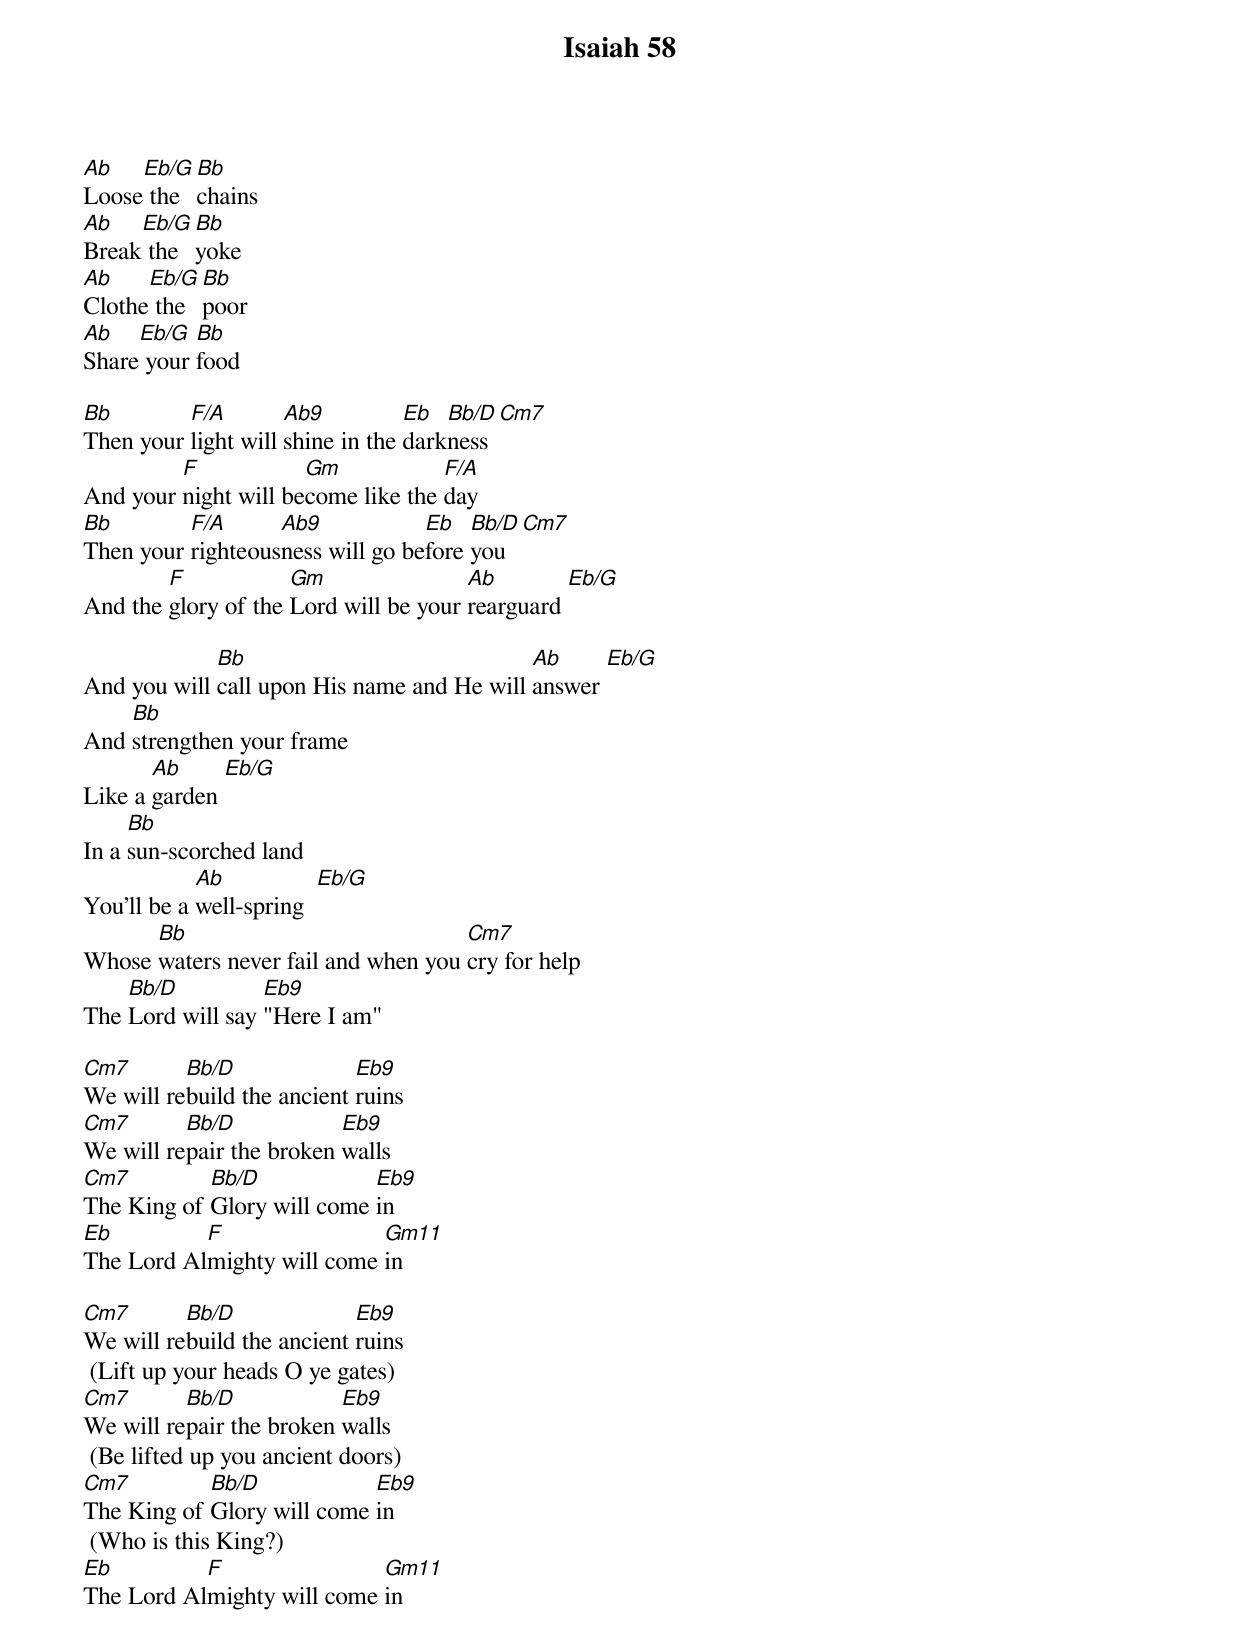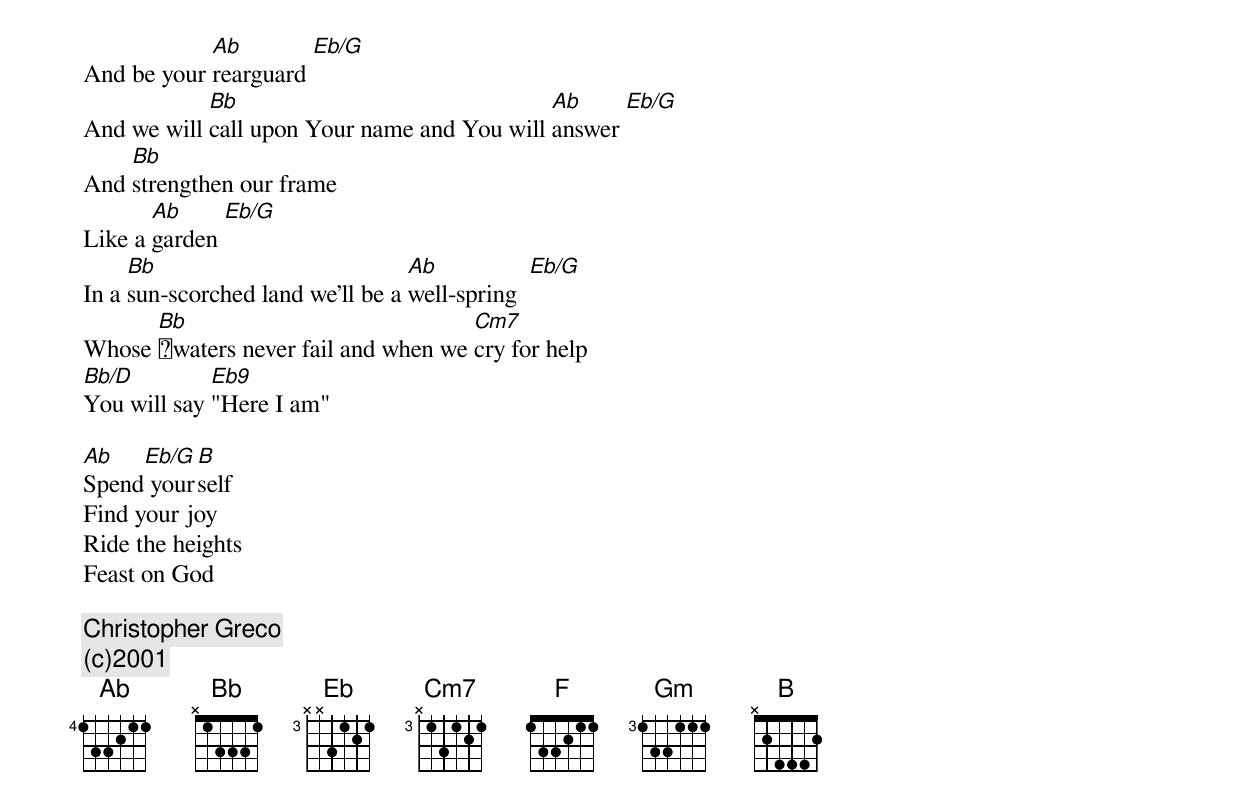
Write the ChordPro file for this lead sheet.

{t:Isaiah 58}
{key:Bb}
[Ab]Loose[Eb/G] the [Bb]chains
[Ab]Break[Eb/G] the [Bb]yoke
[Ab]Clothe[Eb/G] the [Bb]poor
[Ab]Share[Eb/G] your [Bb]food

[Bb]Then your [F/A]light will [Ab9]shine in the [Eb]dark[Bb/D]ness[Cm7]
And your [F]night will be[Gm]come like the [F/A]day
[Bb]Then your [F/A]righteous[Ab9]ness will go be[Eb]fore [Bb/D]you[Cm7]
And the [F]glory of the [Gm]Lord will be your [Ab]rearguard [Eb/G]

And you will [Bb]call upon His name and He will [Ab]answer [Eb/G]
And [Bb]strengthen your frame
Like a [Ab]garden [Eb/G]
In a [Bb]sun-scorched land
You'll be a [Ab]well-spring  [Eb/G]
Whose [Bb]waters never fail and when you [Cm7]cry for help
The [Bb/D]Lord will say [Eb9]"Here I am"

[Cm7]We will re[Bb/D]build the ancient [Eb9]ruins
[Cm7]We will re[Bb/D]pair the broken [Eb9]walls
[Cm7]The King of [Bb/D]Glory will come [Eb9]in
[Eb]The Lord Al[F]mighty will come [Gm11]in

[Cm7]We will re[Bb/D]build the ancient [Eb9]ruins
	(Lift up your heads O ye gates)
[Cm7]We will re[Bb/D]pair the broken [Eb9]walls
	(Be lifted up you ancient doors)
[Cm7]The King of [Bb/D]Glory will come [Eb9]in
	(Who is this King?)
[Eb]The Lord Al[F]mighty will come [Gm11]in

And be your [Ab]rearguard [Eb/G]
And we will [Bb]call upon Your name and You will [Ab]answer [Eb/G]
And [Bb]strengthen our frame
Like a [Ab]garden [Eb/G]
In a [Bb]sun-scorched land we'll be a [Ab]well-spring  [Eb/G]
Whose [Bb]waters never fail and when we [Cm7]cry for help
[Bb/D]You will say [Eb9]"Here I am"

[Ab]Spend[Eb/G] your[B]self
Find your joy
Ride the heights
Feast on God

{c:Christopher Greco}
{c:(c)2001}
